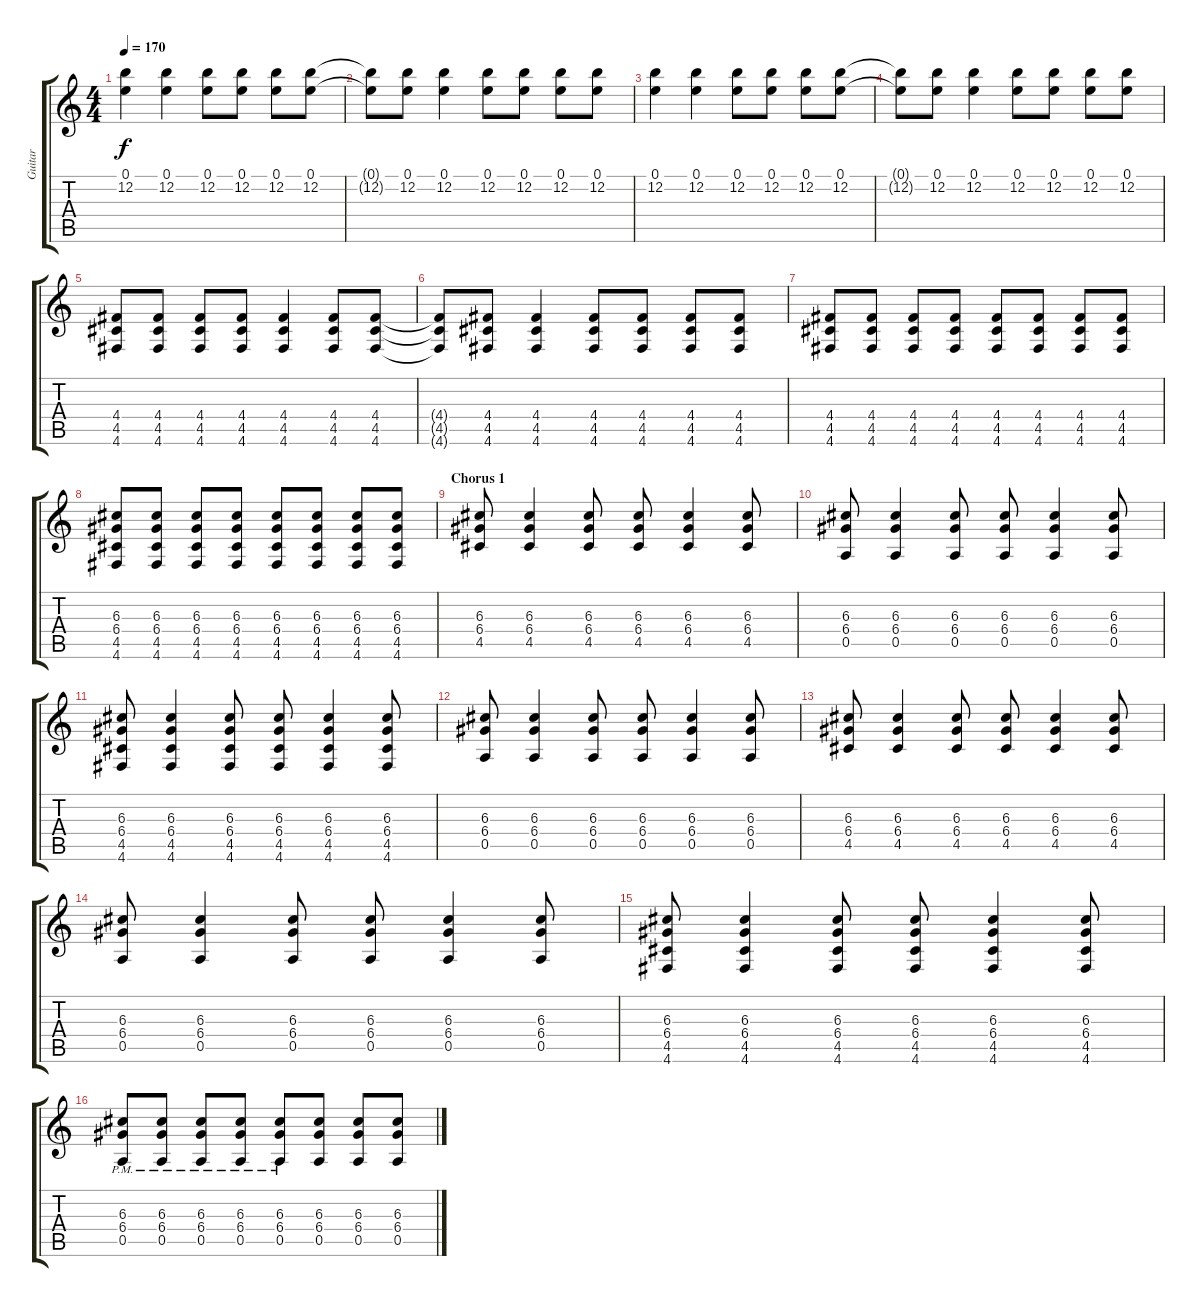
\track ("Guitar" "Guitar") {instrument distortionguitar}
\staff {score tabs}
\tuning (E4 B3 G3 D3 A2 D2) {hide}
\ts (4 4)
\tempo 170
\clef g2
\ks c
(0.1 12.2).4{dy f} (0.1 12.2).4 (0.1 12.2).8 (0.1 12.2).8 (0.1 12.2).8 (0.1 12.2).8 |
(0.1{t} 12.2{t}).8 (0.1 12.2).8 (0.1 12.2).4 (0.1 12.2).8 (0.1 12.2).8 (0.1 12.2).8 (0.1 12.2).8 |
(0.1 12.2).4 (0.1 12.2).4 (0.1 12.2).8 (0.1 12.2).8 (0.1 12.2).8 (0.1 12.2).8 |
(0.1{t} 12.2{t}).8 (0.1 12.2).8 (0.1 12.2).4 (0.1 12.2).8 (0.1 12.2).8 (0.1 12.2).8 (0.1 12.2).8 |
(4.4 4.5 4.6).8 (4.4 4.5 4.6).8 (4.4 4.5 4.6).8 (4.4 4.5 4.6).8 (4.4 4.5 4.6).4 (4.4 4.5 4.6).8 (4.4 4.5 4.6).8 |
(4.4{t} 4.5{t} 4.6{t}).8 (4.4 4.5 4.6).8 (4.4 4.5 4.6).4 (4.4 4.5 4.6).8 (4.4 4.5 4.6).8 (4.4 4.5 4.6).8 (4.4 4.5 4.6).8 |
(4.4 4.5 4.6).8 (4.4 4.5 4.6).8 (4.4 4.5 4.6).8 (4.4 4.5 4.6).8 (4.4 4.5 4.6).8 (4.4 4.5 4.6).8 (4.4 4.5 4.6).8 (4.4 4.5 4.6).8 |
(6.3 6.4 4.5 4.6).8 (6.3 6.4 4.5 4.6).8 (6.3 6.4 4.5 4.6).8 (6.3 6.4 4.5 4.6).8 (6.3 6.4 4.5 4.6).8 (6.3 6.4 4.5 4.6).8 (6.3 6.4 4.5 4.6).8 (6.3 6.4 4.5 4.6).8 |
\section ("" "Chorus 1")
(6.3 6.4 4.5).8 (6.3 6.4 4.5).4 (6.3 6.4 4.5).8 (6.3 6.4 4.5).8 (6.3 6.4 4.5).4 (6.3 6.4 4.5).8 |
(6.3 6.4 0.5).8 (6.3 6.4 0.5).4 (6.3 6.4 0.5).8 (6.3 6.4 0.5).8 (6.3 6.4 0.5).4 (6.3 6.4 0.5).8 |
(6.3 6.4 4.5 4.6).8 (6.3 6.4 4.5 4.6).4 (6.3 6.4 4.5 4.6).8 (6.3 6.4 4.5 4.6).8 (6.3 6.4 4.5 4.6).4 (6.3 6.4 4.5 4.6).8 |
(6.3 6.4 0.5).8 (6.3 6.4 0.5).4 (6.3 6.4 0.5).8 (6.3 6.4 0.5).8 (6.3 6.4 0.5).4 (6.3 6.4 0.5).8 |
(6.3 6.4 4.5).8 (6.3 6.4 4.5).4 (6.3 6.4 4.5).8 (6.3 6.4 4.5).8 (6.3 6.4 4.5).4 (6.3 6.4 4.5).8 |
(6.3 6.4 0.5).8 (6.3 6.4 0.5).4 (6.3 6.4 0.5).8 (6.3 6.4 0.5).8 (6.3 6.4 0.5).4 (6.3 6.4 0.5).8 |
(6.3 6.4 4.5 4.6).8 (6.3 6.4 4.5 4.6).4 (6.3 6.4 4.5 4.6).8 (6.3 6.4 4.5 4.6).8 (6.3 6.4 4.5 4.6).4 (6.3 6.4 4.5 4.6).8 |
(6.3{pm} 6.4{pm} 0.5{pm}).8 (6.3{pm} 6.4{pm} 0.5{pm}).8 (6.3{pm} 6.4{pm} 0.5{pm}).8 (6.3{pm} 6.4{pm} 0.5{pm}).8 (6.3{pm} 6.4{pm} 0.5{pm}).8 (6.3 6.4 0.5).8 (6.3 6.4 0.5).8 (6.3 6.4 0.5).8
